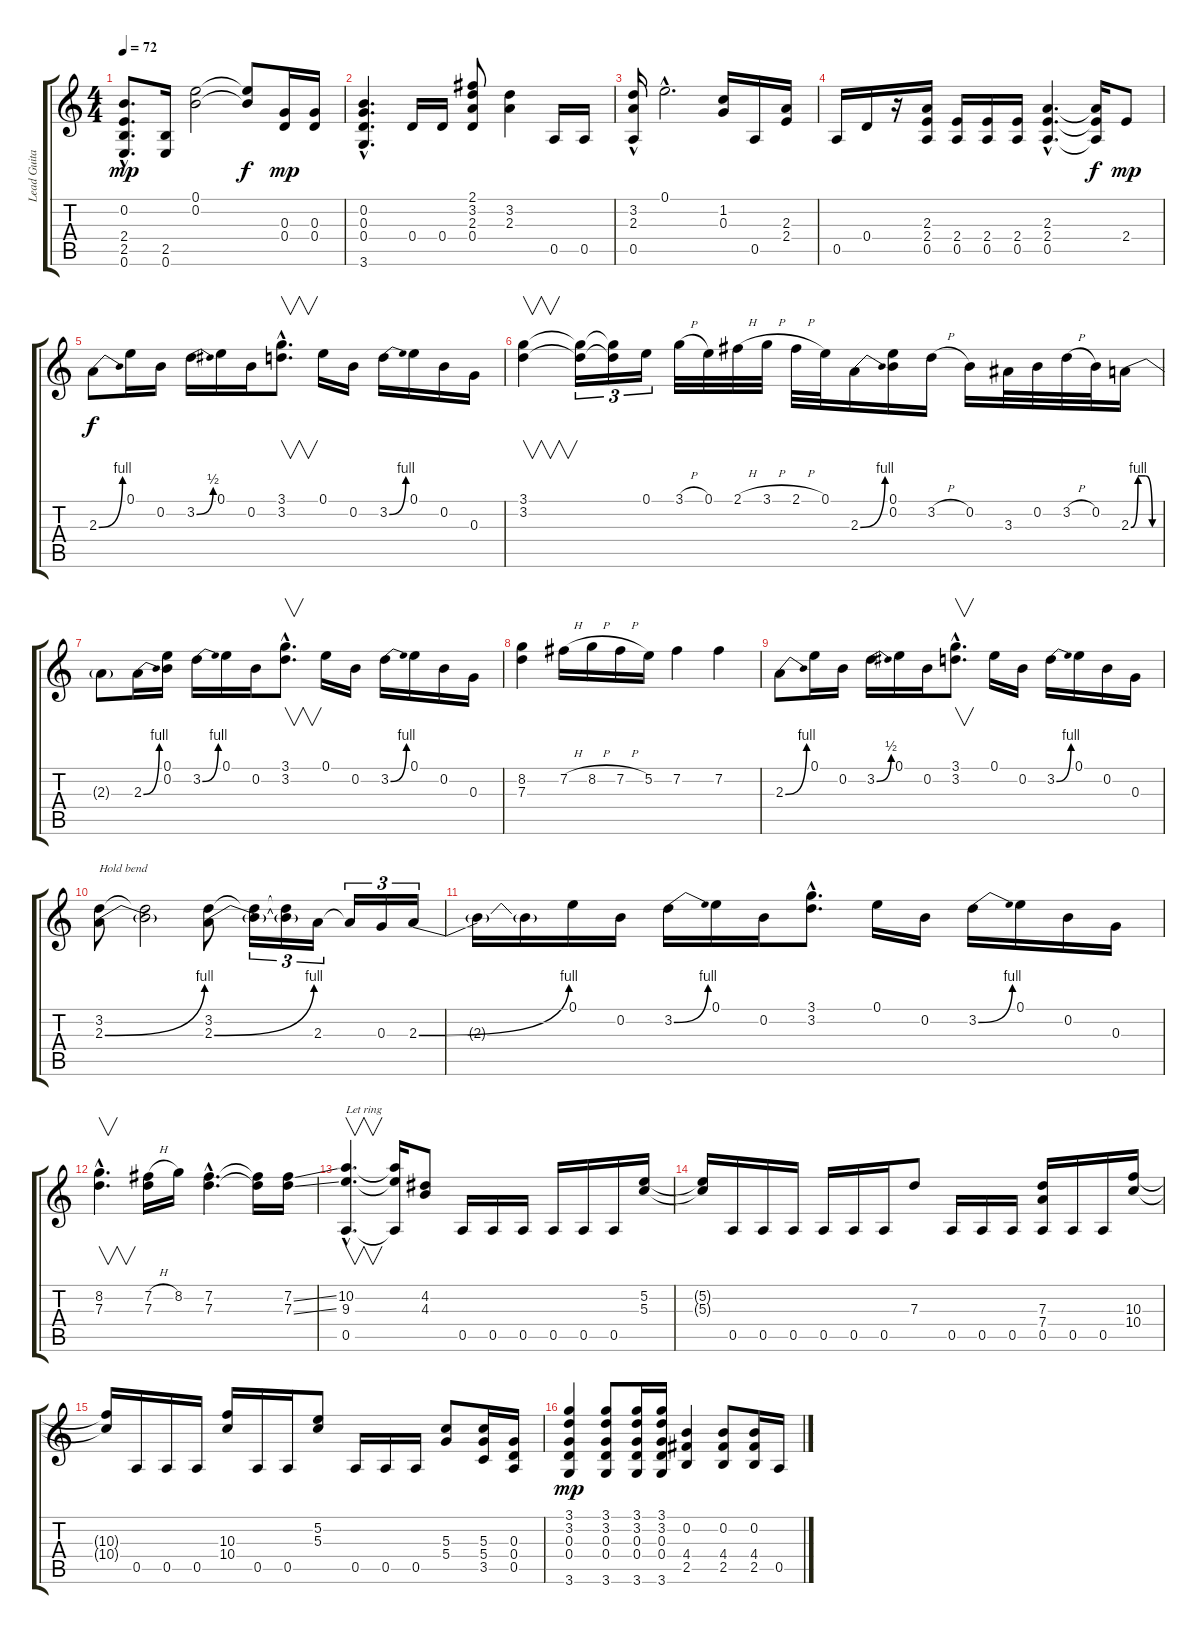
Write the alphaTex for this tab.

\track ("Lead Guitar: Slash" "Lead Guita") {instrument distortionguitar}
\staff {score tabs}
\tuning (E4 B3 G3 D3 A2 E2) {hide}
\ts (4 4)
\tempo 72
\clef g2
\ks c
(0.2{hac} 2.4{hac} 2.5{hac} 0.6{hac}).8{d dy mp} (2.5 0.6).16 (0.1 0.2).2 (0.1{t} 0.2{t}).8{dy f} (0.3 0.4).16{dy mp} (0.3 0.4).16 |
(0.2{hac} 0.3{hac} 0.4{hac} 3.6{hac}).4{d} 0.4.16 0.4.16 (2.1 3.2 2.3 0.4).8 (3.2 2.3).4 0.5.16 0.5.16 |
(3.2 2.3{hac} 0.5{hac}).16 0.1{hac}.2{d} (1.2 0.3).16 0.5.16 (2.3 2.4).16 |
0.5.16 0.4.16 r.16 (2.3 2.4 0.5).16 (2.4 0.5).16 (2.4 0.5).16 (2.4 0.5).16 (2.3{hac} 2.4{hac} 0.5{hac}).4{d} (2.3{t} 2.4{t} 0.5{t}).16{dy f} 2.4.8{dy mp} |
2.3{be (bend 0 0 60 4)}.8{dy f balance 0} 0.1.16{balance 4} 0.2.16{balance 8} 3.2{be (bend 0 0 60 2)}.16{balance 12} 0.1.16{balance 16} 0.2.16{balance 12} (3.1{hac} 3.2{hac}).8{v d balance 8} 0.1.16 0.2.16 3.2{be (bend 0 0 60 4)}.16 0.1.16 0.2.16 0.3.16 |
(3.1 3.2).4{v} (3.1{t} 3.2{t}).16{tu (3 2)} (3.1{t} 3.2{t}).16{tu (3 2)} 0.1.16{tu (3 2)} 3.1{h}.32 0.1.32 2.1{h}.32 3.1{h}.32 2.1{h}.32 0.1.32 2.3{be (bend 0 0 60 4)}.16 (0.1 0.2).16 3.2{h}.16 0.2.16 3.3.32 0.2.32 3.2{h}.32 0.2.32 2.3{be (custom 0 0 15 4 30 4 45 0 60 0)}.16 |
2.3{t}.8 2.3{be (bend 0 0 60 4)}.16 (0.1 0.2).16 3.2{be (bend 0 0 60 4)}.16 0.1.16 0.2.16 (3.1{hac} 3.2{hac}).8{v d} 0.1.16 0.2.16 3.2{be (bend 0 0 60 4)}.16 0.1.16 0.2.16 0.3.16 |
(8.2 7.3).4 7.2{h}.16 8.2{h}.16 7.2{h}.16 5.2.16 7.2.4 7.2.4 |
2.3{be (bend 0 0 60 4)}.8{balance 0} 0.1.16{balance 4} 0.2.16{balance 8} 3.2{be (bend 0 0 60 2)}.16{balance 12} 0.1.16{balance 16} 0.2.16{balance 12} (3.1{hac} 3.2{hac}).8{v d balance 8} 0.1.16 0.2.16 3.2{be (bend 0 0 60 4)}.16 0.1.16 0.2.16 0.3.16 |
(3.2 2.3{be (bend 0 0 60 4)}).8{txt "Hold bend"} (3.2{t} 2.3{t}).2 (3.2 2.3{be (bend 0 0 60 4)}).8 (3.2{t} 2.3{t}).16{tu (3 2)} (3.2{t} 2.3{t}).16{tu (3 2)} 2.3.16{tu (3 2)} 2.3{t}.16{tu (3 2)} 0.3.16{tu (3 2)} 2.3{be (bend 0 0 60 4)}.16{tu (3 2)} |
2.3{t}.16 2.3{t}.16 0.1.16 0.2.16 3.2{be (bend 0 0 60 4)}.16 0.1.16 0.2.16 (3.1{hac} 3.2{hac}).8{d} 0.1.16 0.2.16 3.2{be (bend 0 0 60 4)}.16 0.1.16 0.2.16 0.3.16 |
(8.2{hac} 7.3{hac}).4{v d} (7.2{h} 7.3).16 8.2.16 (7.2{hac} 7.3{hac}).4{d} (7.2{t} 7.3{t}).16 (7.2{ss} 7.3{ss}).16 |
(10.2{hac} 9.3{hac} 0.5{hac}).4{v d txt "Let ring"} (10.2{t} 9.3{t} 0.5{t}).16 (4.2 4.3).8 0.5.16 0.5.16 0.5.16 0.5.16 0.5.16 0.5.16 (5.2 5.3).16 |
(5.2{t} 5.3{t}).16 0.5.16 0.5.16 0.5.16 0.5.16 0.5.16 0.5.16 7.3.8 0.5.16 0.5.16 0.5.16 (7.3 7.4 0.5).16 0.5.16 0.5.16 (10.3 10.4).16 |
(10.3{t} 10.4{t}).16 0.5.16 0.5.16 0.5.16 (10.3 10.4).16 0.5.16 0.5.16 (5.2 5.3).8 0.5.16 0.5.16 0.5.16 (5.3 5.4).8 (5.3 5.4 3.5).16 (0.3 0.4 0.5).16 |
(3.1 3.2 0.3 0.4 3.6).4{dy mp} (3.1 3.2 0.3 0.4 3.6).8 (3.1 3.2 0.3 0.4 3.6).16 (3.1 3.2 0.3 0.4 3.6).16 (0.2 4.4 2.5).4 (0.2 4.4 2.5).8 (0.2 4.4 2.5).16 0.5.16
